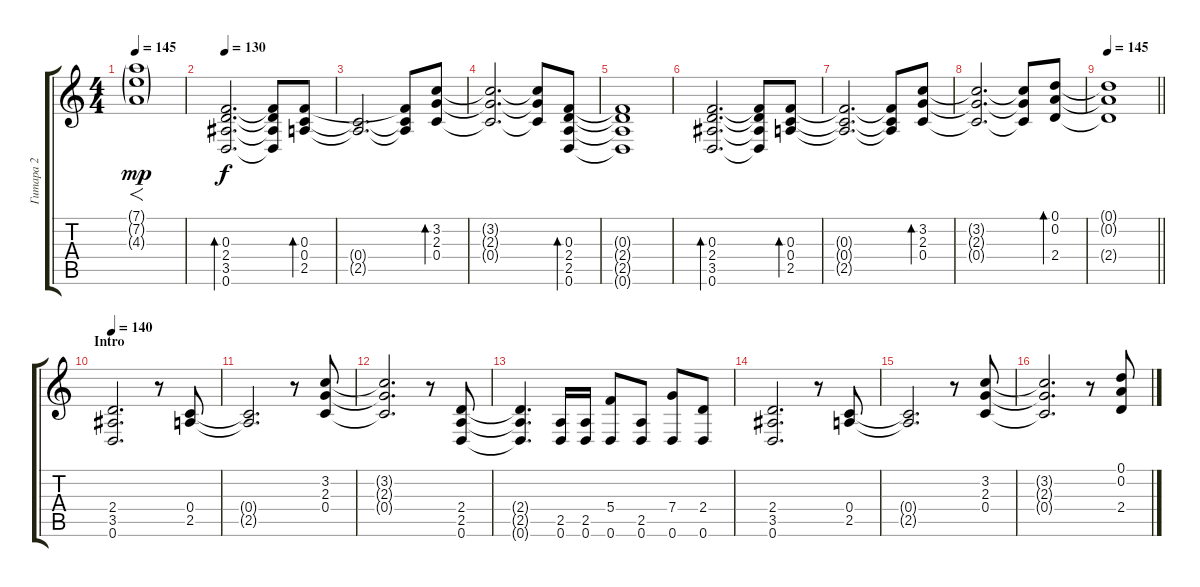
\track ("Гитара 2" "Гитара 2") {instrument distortionguitar}
\staff {score tabs}
\tuning (D4 A3 F3 C3 G2 D2) {hide}
\ts (4 4)
\tempo 145
\tempo 130
\tempo 145
\clef g2
\ks c
(7.1{g} 7.2{g} 4.3{g}).1{f dy mp instrument acousticguitarnylon} |
\tempo 130
(0.3 2.4 3.5 0.6).2{d bd 240 dy f instrument acousticguitarnylon} (0.3{t} 2.4{t} 3.5{t} 0.6{t}).8 (0.3 0.4 2.5).8{bd 240} |
(0.4{t} 2.5{t}).2{d} (0.3{t} 0.4{t} 2.5{t}).8 (3.2 2.3 0.4).8{bd 240} |
(3.2{t} 2.3{t} 0.4{t}).2{d} (3.2{t} 2.3{t} 0.4{t}).8 (0.3 2.4 2.5 0.6).8{bd 240} |
(0.3{t} 2.4{t} 2.5{t} 0.6{t}).1 |
(0.3 2.4 3.5 0.6).2{d bd 240} (0.3{t} 2.4{t} 3.5{t} 0.6{t}).8 (0.3 0.4 2.5).8{bd 240} |
(0.3{t} 0.4{t} 2.5{t}).2{d} (0.3{t} 0.4{t} 2.5{t}).8 (3.2 2.3 0.4).8{bd 240} |
(3.2{t} 2.3{t} 0.4{t}).2{d} (3.2{t} 2.3{t} 0.4{t}).8 (0.1 0.2 2.4).8{bd 240} |
\tempo 145
\barLineRight lightlight
(0.1{t} 0.2{t} 2.4{t}).1 |
\section ("" "Intro")
\tempo 140
(2.4 3.5 0.6).2{d instrument distortionguitar} r.8 (0.4 2.5).8 |
(0.4{t} 2.5{t}).2{d} r.8 (3.2 2.3 0.4).8 |
(3.2{t} 2.3{t} 0.4{t}).2{d} r.8 (2.4 2.5 0.6).8 |
(2.4{t} 2.5{t} 0.6{t}).4{d} (2.5 0.6).16 (2.5 0.6).16 (5.4 0.6).8 (2.5 0.6).8 (7.4 0.6).8 (2.4 0.6).8 |
(2.4 3.5 0.6).2{d} r.8 (0.4 2.5).8 |
(0.4{t} 2.5{t}).2{d} r.8 (3.2 2.3 0.4).8 |
(3.2{t} 2.3{t} 0.4{t}).2{d} r.8 (0.1 0.2 2.4).8
